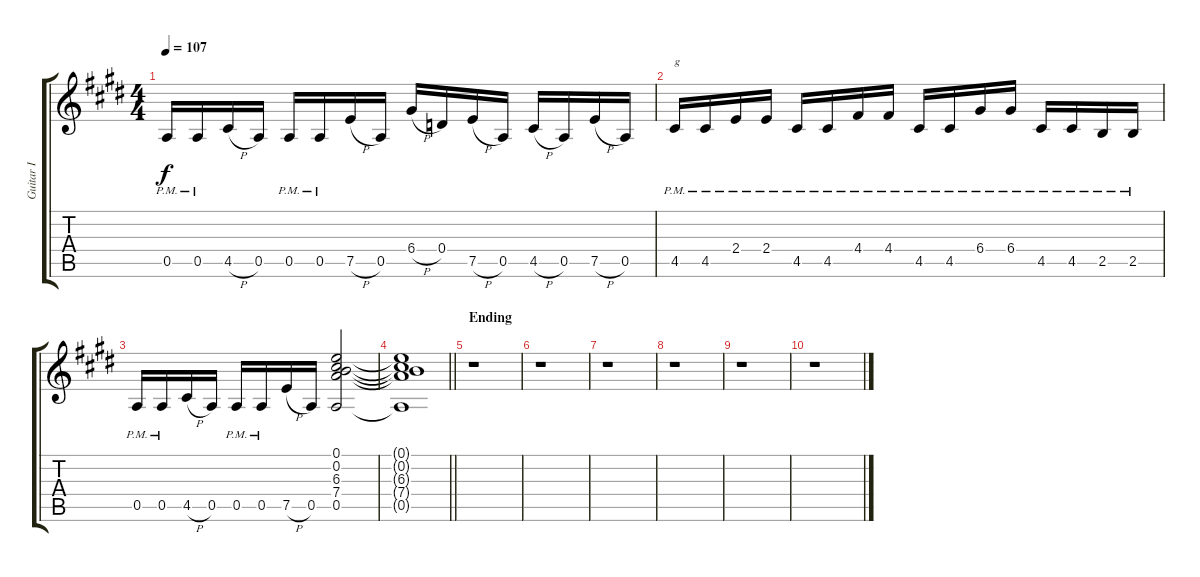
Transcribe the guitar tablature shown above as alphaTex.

\track ("Guitar I" "Guitar I") {instrument distortionguitar}
\staff {score tabs}
\tuning (E4 B3 G3 D3 A2 E2) {hide}
\ts (4 4)
\tempo 107
\clef g2
\ks e
0.5{pm}.16{dy f} 0.5{pm}.16 4.5{h}.16 0.5.16 0.5{pm}.16 0.5{pm}.16 7.5{h}.16 0.5.16 6.4{h}.16 0.4.16 7.5{h}.16 0.5.16 4.5{h}.16 0.5.16 7.5{h}.16 0.5.16 |
4.5{pm}.16{txt "g"} 4.5{pm}.16 2.4{pm}.16 2.4{pm}.16 4.5{pm}.16 4.5{pm}.16 4.4{pm}.16 4.4{pm}.16 4.5{pm}.16 4.5{pm}.16 6.4{pm}.16 6.4{pm}.16 4.5{pm}.16 4.5{pm}.16 2.5{pm}.16 2.5{pm}.16 |
0.5{pm}.16 0.5{pm}.16 4.5{h}.16 0.5.16 0.5{pm}.16 0.5{pm}.16 7.5{h}.16 0.5.16 (0.1 0.2 6.3 7.4 0.5).2 |
\barLineRight lightlight
(0.1{t} 0.2{t} 6.3{t} 7.4{t} 0.5{t}).1 |
\section ("" "Ending")
r.1 |
r.1 |
r.1 |
r.1 |
r.1 |
r.1
